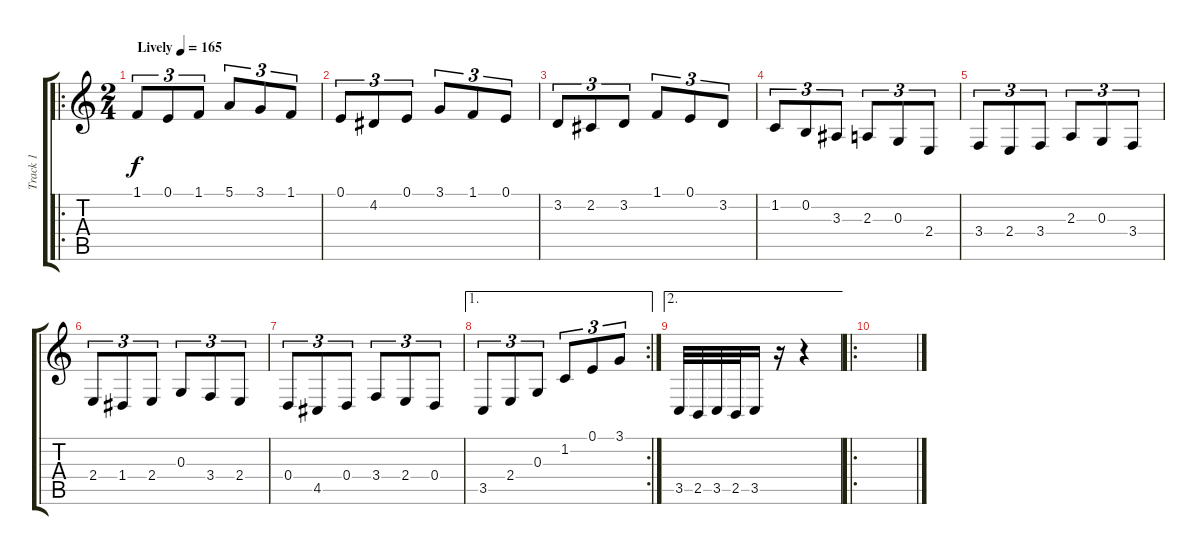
\track ("Track 1" "Track 1") {instrument violin}
\staff {score tabs}
\tuning (E4 B3 G3 D3 A2 E2) {hide}
\ro
\ts (2 4)
\tempo (165 "Lively")
\clef g2
\ks c
1.1.8{tu (3 2) dy f instrument violin} 0.1.8{tu (3 2)} 1.1.8{tu (3 2)} 5.1.8{tu (3 2)} 3.1.8{tu (3 2)} 1.1.8{tu (3 2)} |
0.1.8{tu (3 2)} 4.2.8{tu (3 2)} 0.1.8{tu (3 2)} 3.1.8{tu (3 2)} 1.1.8{tu (3 2)} 0.1.8{tu (3 2)} |
3.2.8{tu (3 2)} 2.2.8{tu (3 2)} 3.2.8{tu (3 2)} 1.1.8{tu (3 2)} 0.1.8{tu (3 2)} 3.2.8{tu (3 2)} |
1.2.8{tu (3 2)} 0.2.8{tu (3 2)} 3.3.8{tu (3 2)} 2.3.8{tu (3 2)} 0.3.8{tu (3 2)} 2.4.8{tu (3 2)} |
3.4.8{tu (3 2)} 2.4.8{tu (3 2)} 3.4.8{tu (3 2)} 2.3.8{tu (3 2)} 0.3.8{tu (3 2)} 3.4.8{tu (3 2)} |
2.4.8{tu (3 2)} 1.4.8{tu (3 2)} 2.4.8{tu (3 2)} 0.3.8{tu (3 2)} 3.4.8{tu (3 2)} 2.4.8{tu (3 2)} |
0.4.8{tu (3 2)} 4.5.8{tu (3 2)} 0.4.8{tu (3 2)} 3.4.8{tu (3 2)} 2.4.8{tu (3 2)} 0.4.8{tu (3 2)} |
\ae 1
\rc 2
3.5.8{tu (3 2)} 2.4.8{tu (3 2)} 0.3.8{tu (3 2)} 1.2.8{tu (3 2)} 0.1.8{tu (3 2)} 3.1.8{tu (3 2)} |
\ae 2
3.5.32 2.5.32 3.5.32 2.5.32 3.5.16 r.16 r.4 |
\ro
